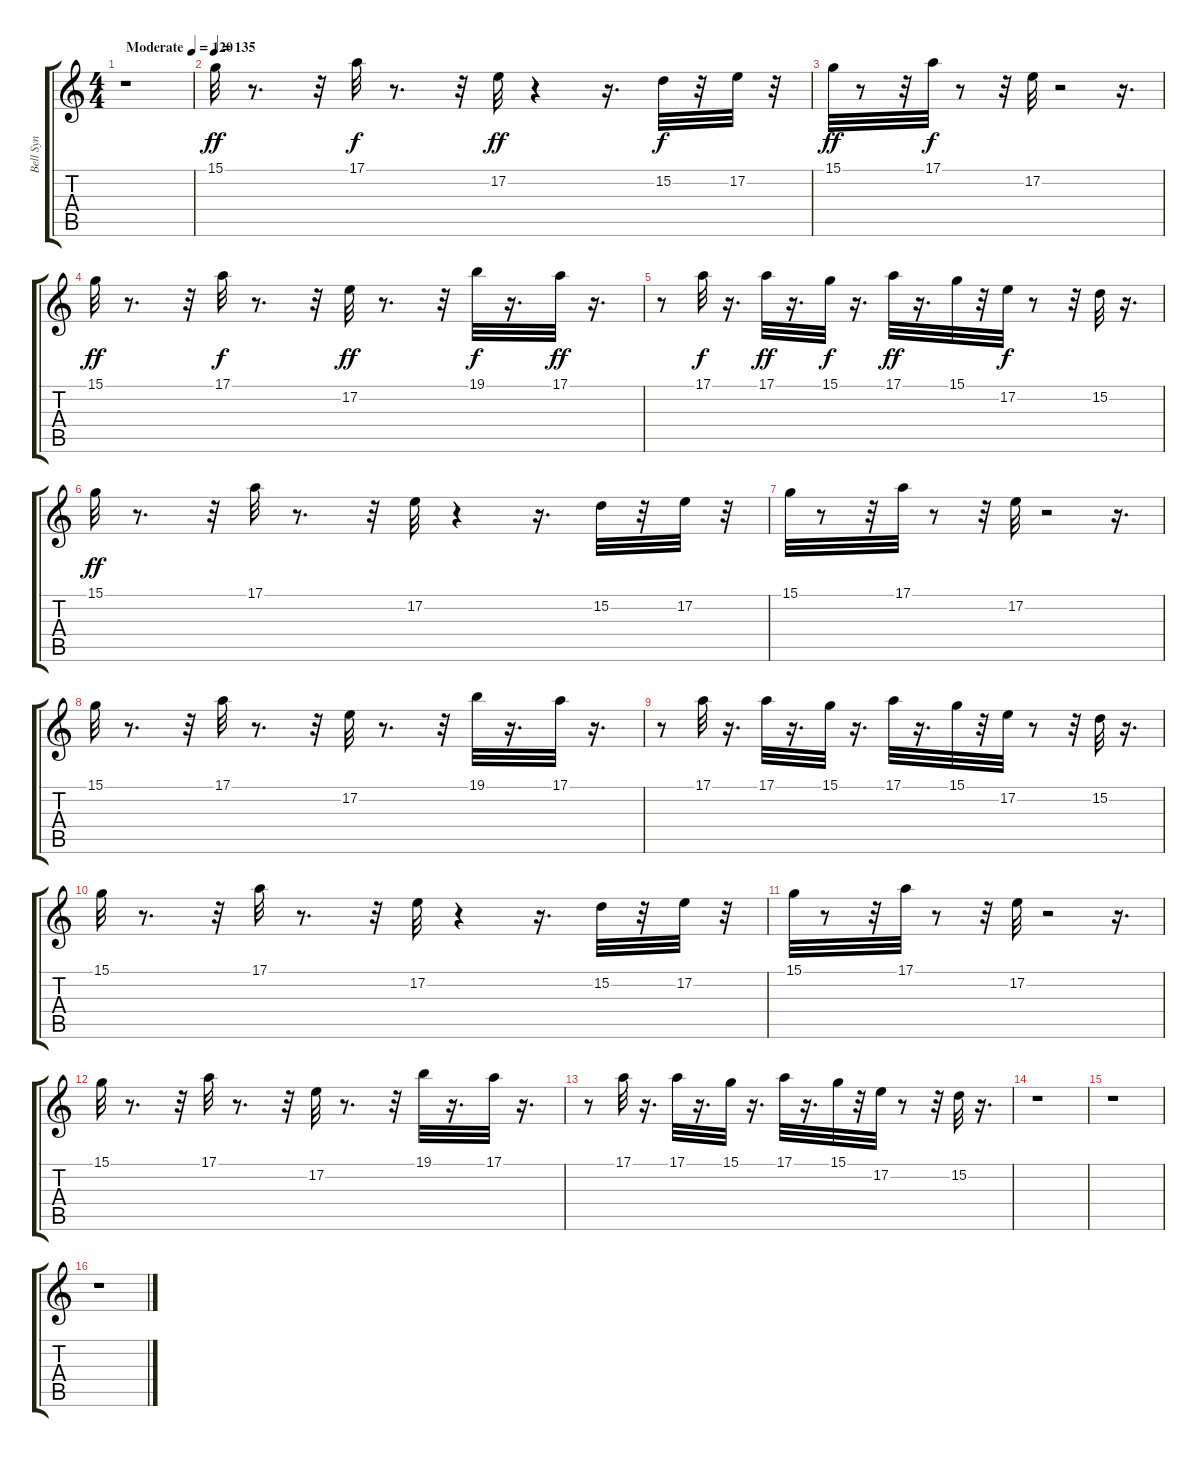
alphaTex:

\track ("Bell Syn                            " "Bell Syn  ") {instrument fx5brightness}
\staff {score tabs}
\tuning (E4 B3 G3 D3 A2 E2) {hide}
\ts (4 4)
\tempo (120 "Moderate")
\clef g2
\ks c
r.1{dy ff instrument fx5brightness} |
\tempo 135
15.1.32 r.8{d} r.32 17.1.32{dy f} r.8{d} r.32 17.2.32{dy ff} r.4 r.16{d} 15.2.32{dy f} r.32 17.2.32 r.32 |
15.1.32{dy ff} r.8 r.32 17.1.32{dy f} r.8 r.32 17.2.32 r.2 r.16{d} |
15.1.32{dy ff} r.8{d} r.32 17.1.32{dy f} r.8{d} r.32 17.2.32{dy ff} r.8{d} r.32 19.1.32{dy f} r.16{d} 17.1.32{dy ff} r.16{d} |
r.8 17.1.32{dy f} r.16{d} 17.1.32{dy ff} r.16{d} 15.1.32{dy f} r.16{d} 17.1.32{dy ff} r.16{d} 15.1.32 r.32 17.2.32{dy f} r.8 r.32 15.2.32 r.16{d} |
15.1.32{dy ff} r.8{d} r.32 17.1.32 r.8{d} r.32 17.2.32 r.4 r.16{d} 15.2.32 r.32 17.2.32 r.32 |
15.1.32 r.8 r.32 17.1.32 r.8 r.32 17.2.32 r.2 r.16{d} |
15.1.32 r.8{d} r.32 17.1.32 r.8{d} r.32 17.2.32 r.8{d} r.32 19.1.32 r.16{d} 17.1.32 r.16{d} |
r.8 17.1.32 r.16{d} 17.1.32 r.16{d} 15.1.32 r.16{d} 17.1.32 r.16{d} 15.1.32 r.32 17.2.32 r.8 r.32 15.2.32 r.16{d} |
15.1.32 r.8{d} r.32 17.1.32 r.8{d} r.32 17.2.32 r.4 r.16{d} 15.2.32 r.32 17.2.32 r.32 |
15.1.32 r.8 r.32 17.1.32 r.8 r.32 17.2.32 r.2 r.16{d} |
15.1.32 r.8{d} r.32 17.1.32 r.8{d} r.32 17.2.32 r.8{d} r.32 19.1.32 r.16{d} 17.1.32 r.16{d} |
r.8 17.1.32 r.16{d} 17.1.32 r.16{d} 15.1.32 r.16{d} 17.1.32 r.16{d} 15.1.32 r.32 17.2.32 r.8 r.32 15.2.32 r.16{d} |
r.1 |
r.1 |
r.1
